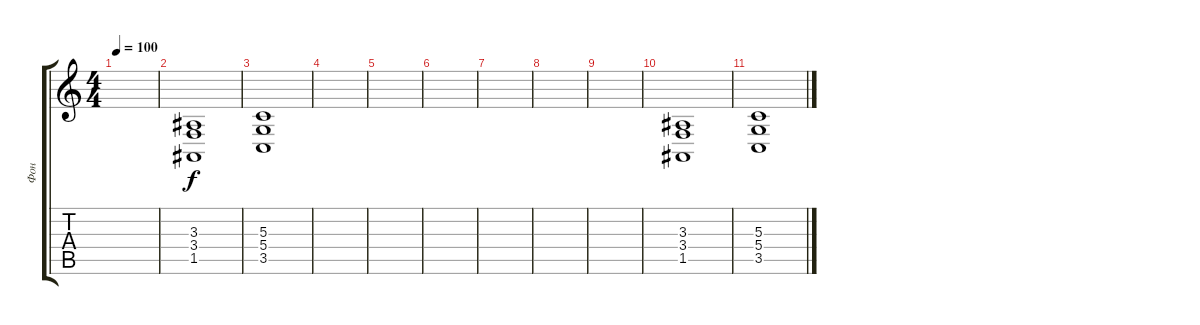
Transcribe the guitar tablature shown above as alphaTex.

\track ("Фон" "Фон") {instrument pad2warm}
\staff {score tabs}
\tuning (E4 B3 G3 D3 A2 D2) {hide}
\ts (4 4)
\tempo 100
\clef g2
\ks c
|
(3.3 3.4 1.5).1 |
(5.3 5.4 3.5).1 |
|
|
|
|
|
|
(3.3 3.4 1.5).1 |
(5.3 5.4 3.5).1
